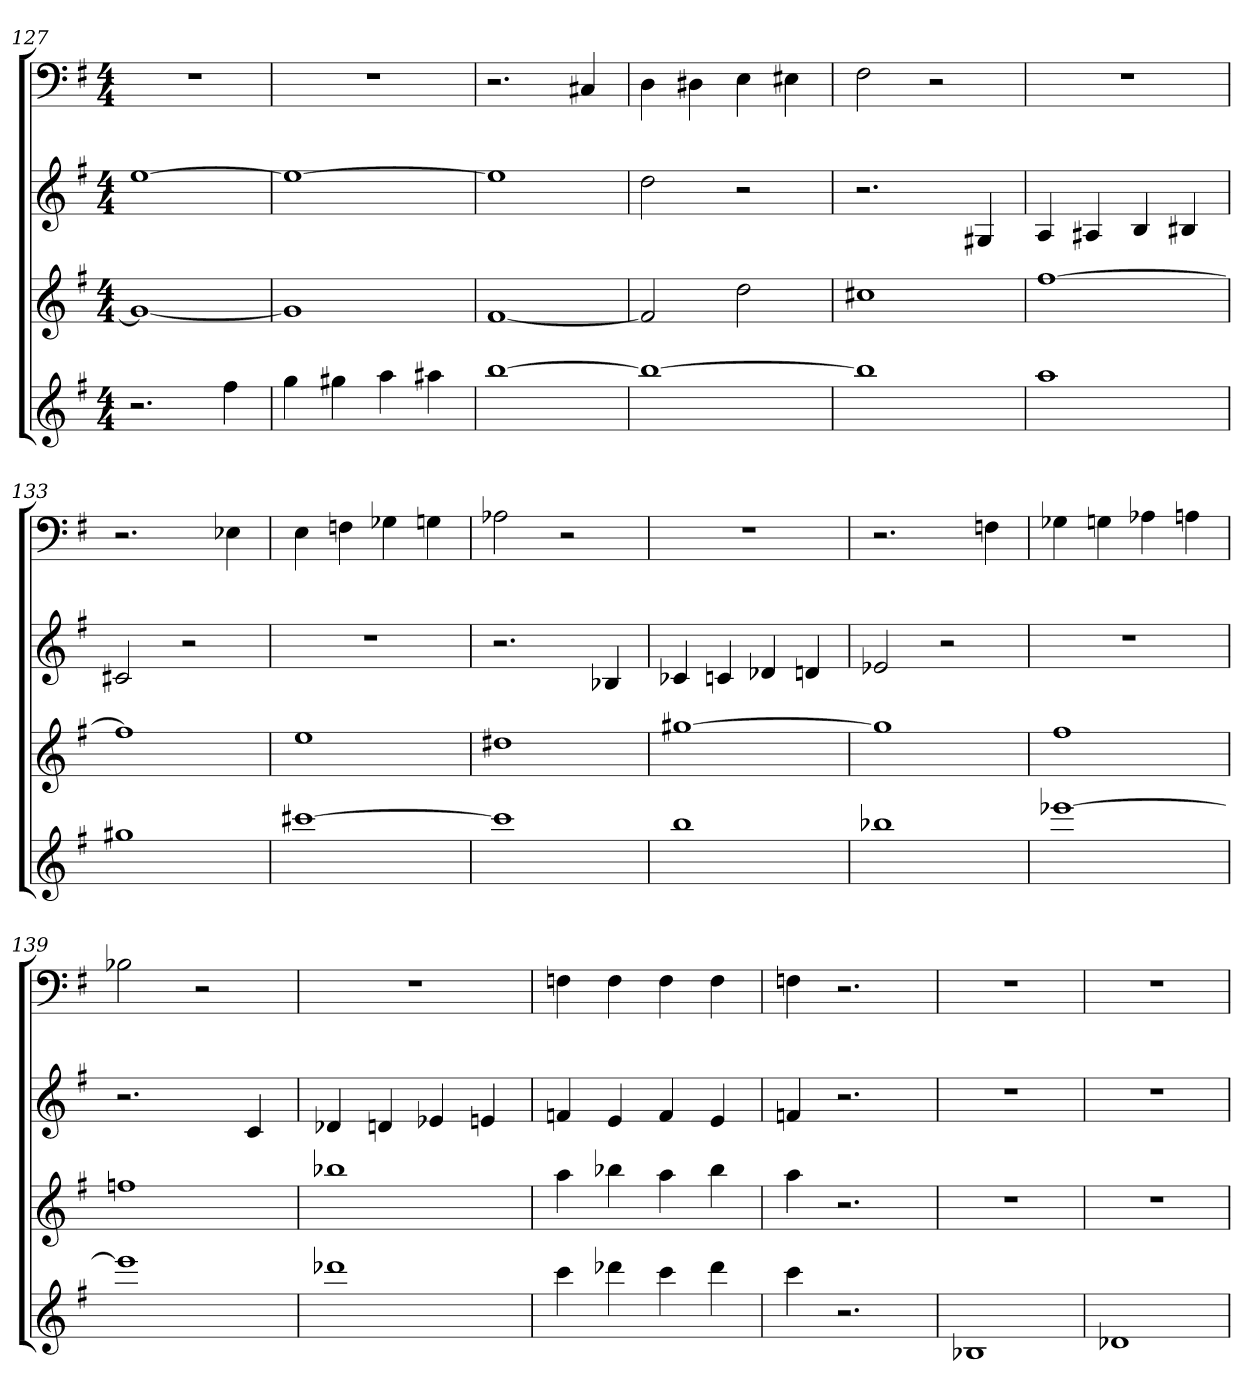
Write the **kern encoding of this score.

**kern	**kern	**kern	**kern
*part4	*part3	*part2	*part1
*staff4	*staff3	*staff2	*staff1
*k[f#]	*k[f#]	*k[f#]	*k[f#]
*G:	*G:	*G:	*G:
*M4/4	*M4/4	*M4/4	*M4/4
=127	=127	=127	=127
2.r	1g_	[1ee	1r
4ff#	.	.	.
=128	=128	=128	=128
4gg	1g]	1ee_	1r
4gg#X	.	.	.
4aa	.	.	.
4aa#X	.	.	.
=129	=129	=129	=129
[1bb	[1f#	1ee]	2.r
.	.	.	4C#X
=130	=130	=130	=130
1bb_	2f#]	2dd	4D
.	.	.	4D#X
.	2dd	2r	4E
.	.	.	4E#X
=131	=131	=131	=131
1bb]	1cc#X	2.r	2F#
.	.	.	2r
.	.	4G#X	.
=132	=132	=132	=132
1aa	[1ff#	4A	1r
.	.	4A#X	.
.	.	4B	.
.	.	4B#X	.
=133	=133	=133	=133
1gg#X	1ff#]	2c#X	2.r
.	.	2r	.
.	.	.	4E-X
=134	=134	=134	=134
[1ccc#X	1ee	1r	4E
.	.	.	4Fn
.	.	.	4G-X
.	.	.	4Gn
=135	=135	=135	=135
1ccc#]	1dd#X	2.r	2A-X
.	.	.	2r
.	.	4B-X	.
=136	=136	=136	=136
1bb	[1gg#X	4c-X	1r
.	.	4cn	.
.	.	4d-X	.
.	.	4dn	.
=137	=137	=137	=137
1bb-X	1gg#]	2e-X	2.r
.	.	2r	.
.	.	.	4Fn
=138	=138	=138	=138
[1eee-X	1ff#	1r	4G-X
.	.	.	4Gn
.	.	.	4A-X
.	.	.	4An
=139	=139	=139	=139
1eee-]	1ffn	2.r	2B-X
.	.	.	2r
.	.	4c	.
=140	=140	=140	=140
1ddd-X	1bb-X	4d-X	1r
.	.	4dn	.
.	.	4e-X	.
.	.	4en	.
=141	=141	=141	=141
4ccc	4aa	4fn	4Fn
4ddd-X	4bb-X	4e	4F
4ccc	4aa	4f	4F
4ddd-	4bb-	4e	4F
=142	=142	=142	=142
4ccc	4aa	4fn	4Fn
2.r	2.r	2.r	2.r
=143	=143	=143	=143
1B-X	1r	1r	1r
=144	=144	=144	=144
1d-X	1r	1r	1r
=	=	=	=
*-	*-	*-	*-
